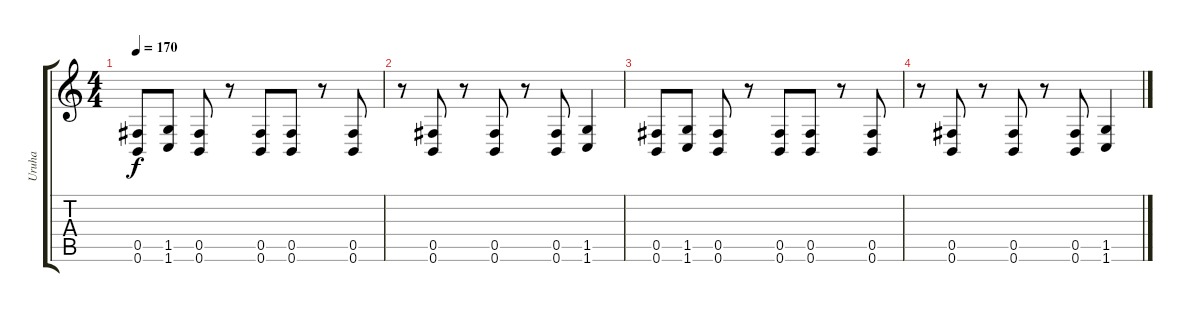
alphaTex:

\track ("Uruha" "Uruha") {instrument overdrivenguitar}
\staff {score tabs}
\tuning (Db4 Ab3 E3 B2 Gb2 B1) {hide}
\ts (4 4)
\tempo 170
\clef g2
\ks c
(0.5 0.6).8{dy f} (1.5 1.6).8 (0.5 0.6).8 r.8 (0.5 0.6).8 (0.5 0.6).8 r.8 (0.5 0.6).8 |
r.8 (0.5 0.6).8 r.8 (0.5 0.6).8 r.8 (0.5 0.6).8 (1.5 1.6).4 |
(0.5 0.6).8 (1.5 1.6).8 (0.5 0.6).8 r.8 (0.5 0.6).8 (0.5 0.6).8 r.8 (0.5 0.6).8 |
r.8 (0.5 0.6).8 r.8 (0.5 0.6).8 r.8 (0.5 0.6).8 (1.5 1.6).4
